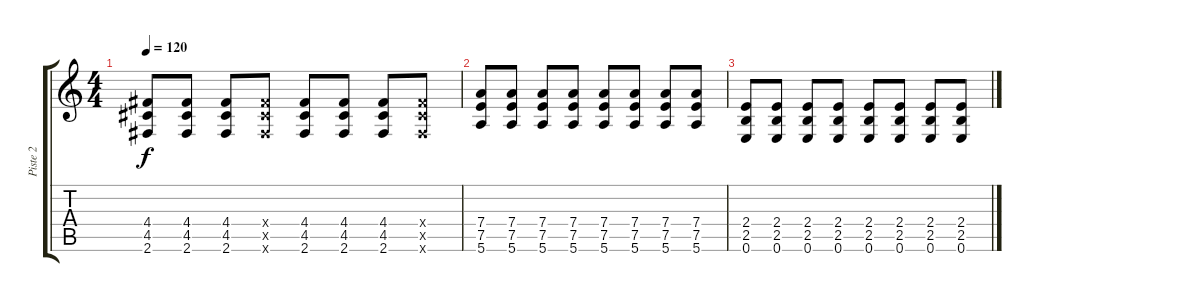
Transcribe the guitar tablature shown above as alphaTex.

\track ("Piste 2" "Piste 2") {instrument overdrivenguitar}
\staff {score tabs}
\tuning (E4 B3 G3 D3 A2 E2) {hide}
\ts (4 4)
\tempo 120
\clef g2
\ks c
(4.4 4.5 2.6).8{dy f} (4.4 4.5 2.6).8 (4.4 4.5 2.6).8 (4.4{x} 4.5{x} 2.6{x}).8 (4.4 4.5 2.6).8 (4.4 4.5 2.6).8 (4.4 4.5 2.6).8 (4.4{x} 4.5{x} 2.6{x}).8 |
(7.4 7.5 5.6).8 (7.4 7.5 5.6).8 (7.4 7.5 5.6).8 (7.4 7.5 5.6).8 (7.4 7.5 5.6).8 (7.4 7.5 5.6).8 (7.4 7.5 5.6).8 (7.4 7.5 5.6).8 |
(2.4 2.5 0.6).8 (2.4 2.5 0.6).8 (2.4 2.5 0.6).8 (2.4 2.5 0.6).8 (2.4 2.5 0.6).8 (2.4 2.5 0.6).8 (2.4 2.5 0.6).8 (2.4 2.5 0.6).8
